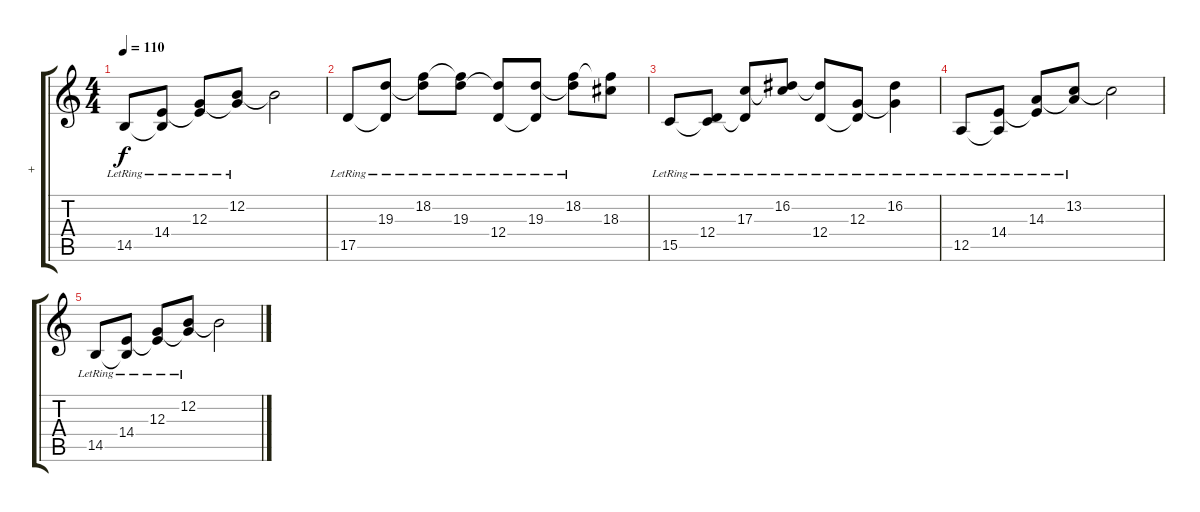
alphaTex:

\track ("+" "+") {instrument shakuhachi}
\staff {score tabs}
\tuning (E4 B3 G3 D3 A2 E2) {hide}
\ts (4 4)
\tempo 110
\clef g2
\ks c
14.5{lr}.8{dy f} (14.4{lr} 14.5{t}).8 (12.3{lr} 14.4{t}).8 (12.2{lr} 12.3{t}).8 12.2{t}.2 |
17.5{lr}.8{volume 0} (19.3{lr} 17.5{t}).8 (18.2{lr} 19.3{t}).8 (18.2{t} 19.3{lr}).8 (19.3{t} 12.4{lr}).8 (19.3{lr} 12.4{t}).8 (18.2{lr} 19.3{t}).8 (18.2{t} 18.3).8 |
15.5{lr}.8 (12.4{lr} 15.5{t}).8 (17.3{lr} 12.4{t}).8 (16.2{lr} 17.3{t}).8 (16.2{t} 12.4{lr}).8 (12.3{lr} 12.4{t}).8 (16.2{lr} 12.3{t}).4 |
12.5{lr}.8 (14.4{lr} 12.5{t}).8 (14.3{lr} 14.4{t}).8 (13.2{lr} 14.3{t}).8 13.2{t}.2 |
14.5{lr}.8 (14.4{lr} 14.5{t}).8 (12.3{lr} 14.4{t}).8 (12.2{lr} 12.3{t}).8 12.2{t}.2
